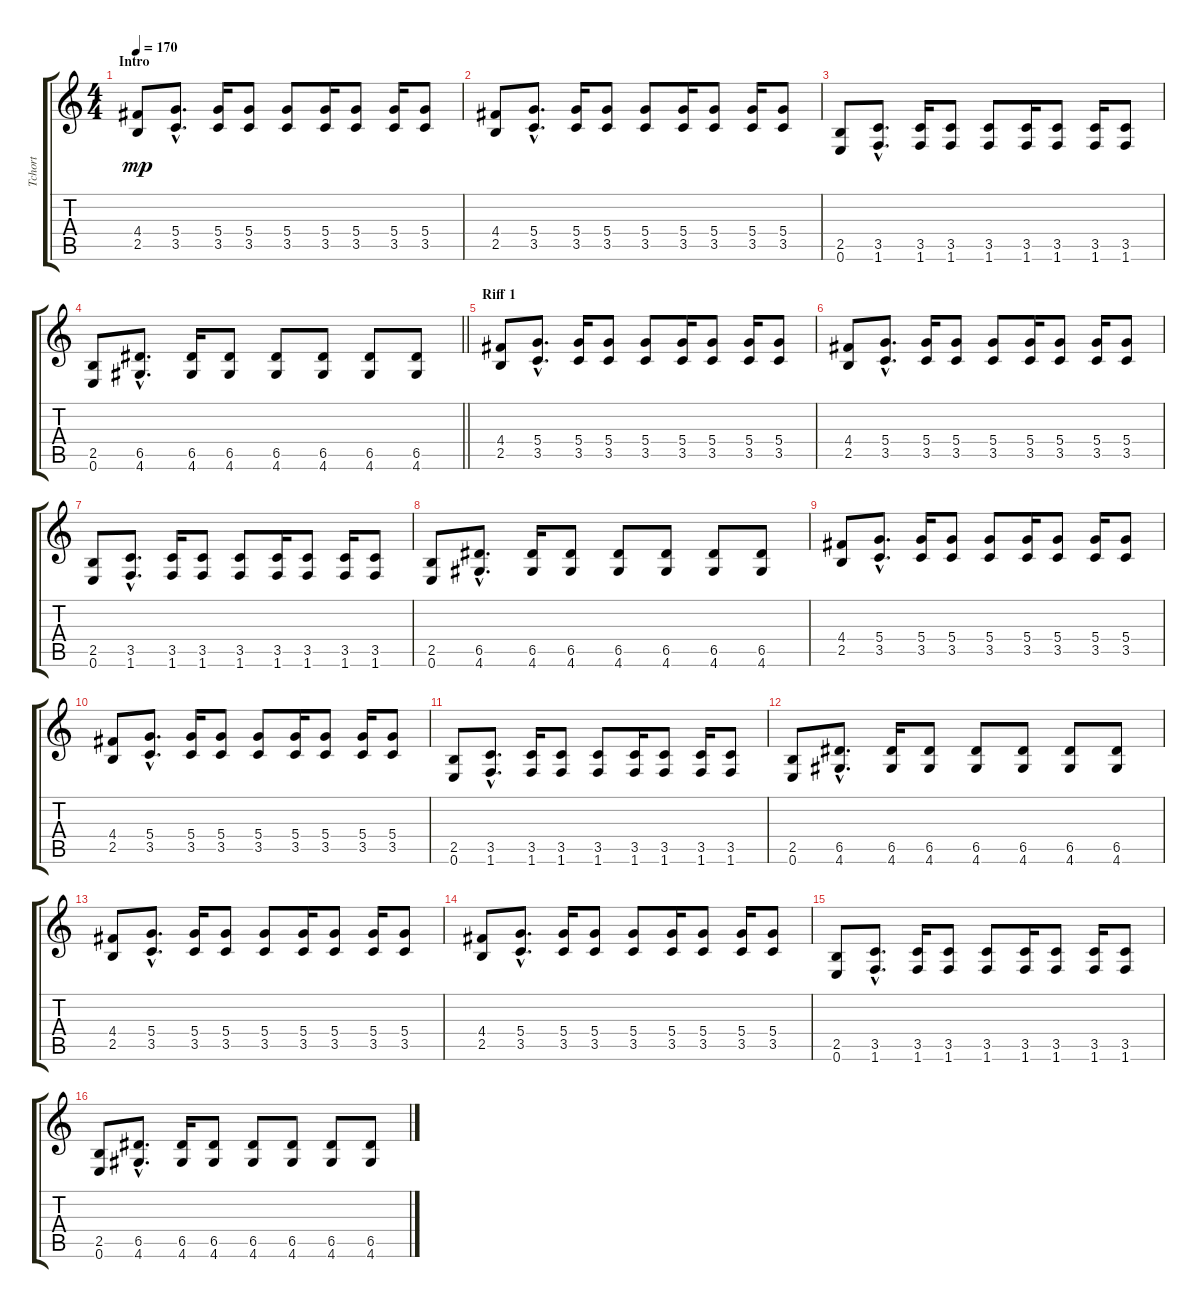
\track ("Tchort" "Tchort") {instrument distortionguitar}
\staff {score tabs}
\tuning (E4 B3 G3 D3 A2 E2) {hide}
\ts (4 4)
\section ("" "Intro")
\tempo 170
\clef g2
\ks c
(4.4 2.5).8{dy mp instrument distortionguitar} (5.4{hac} 3.5{hac}).8{d} (5.4 3.5).16 (5.4 3.5).8 (5.4 3.5).8 (5.4 3.5).16 (5.4 3.5).8 (5.4 3.5).16 (5.4 3.5).8 |
(4.4 2.5).8 (5.4{hac} 3.5{hac}).8{d} (5.4 3.5).16 (5.4 3.5).8 (5.4 3.5).8 (5.4 3.5).16 (5.4 3.5).8 (5.4 3.5).16 (5.4 3.5).8 |
(2.5 0.6).8 (3.5{hac} 1.6{hac}).8{d} (3.5 1.6).16 (3.5 1.6).8 (3.5 1.6).8 (3.5 1.6).16 (3.5 1.6).8 (3.5 1.6).16 (3.5 1.6).8 |
\barLineRight lightlight
(2.5 0.6).8 (6.5{hac} 4.6{hac}).8{d} (6.5 4.6).16 (6.5 4.6).8 (6.5 4.6).8 (6.5 4.6).8 (6.5 4.6).8 (6.5 4.6).8 |
\section ("" "Riff 1")
(4.4 2.5).8 (5.4{hac} 3.5{hac}).8{d} (5.4 3.5).16 (5.4 3.5).8 (5.4 3.5).8 (5.4 3.5).16 (5.4 3.5).8 (5.4 3.5).16 (5.4 3.5).8 |
(4.4 2.5).8 (5.4{hac} 3.5{hac}).8{d} (5.4 3.5).16 (5.4 3.5).8 (5.4 3.5).8 (5.4 3.5).16 (5.4 3.5).8 (5.4 3.5).16 (5.4 3.5).8 |
(2.5 0.6).8 (3.5{hac} 1.6{hac}).8{d} (3.5 1.6).16 (3.5 1.6).8 (3.5 1.6).8 (3.5 1.6).16 (3.5 1.6).8 (3.5 1.6).16 (3.5 1.6).8 |
(2.5 0.6).8 (6.5{hac} 4.6{hac}).8{d} (6.5 4.6).16 (6.5 4.6).8 (6.5 4.6).8 (6.5 4.6).8 (6.5 4.6).8 (6.5 4.6).8 |
(4.4 2.5).8 (5.4{hac} 3.5{hac}).8{d} (5.4 3.5).16 (5.4 3.5).8 (5.4 3.5).8 (5.4 3.5).16 (5.4 3.5).8 (5.4 3.5).16 (5.4 3.5).8 |
(4.4 2.5).8 (5.4{hac} 3.5{hac}).8{d} (5.4 3.5).16 (5.4 3.5).8 (5.4 3.5).8 (5.4 3.5).16 (5.4 3.5).8 (5.4 3.5).16 (5.4 3.5).8 |
(2.5 0.6).8 (3.5{hac} 1.6{hac}).8{d} (3.5 1.6).16 (3.5 1.6).8 (3.5 1.6).8 (3.5 1.6).16 (3.5 1.6).8 (3.5 1.6).16 (3.5 1.6).8 |
(2.5 0.6).8 (6.5{hac} 4.6{hac}).8{d} (6.5 4.6).16 (6.5 4.6).8 (6.5 4.6).8 (6.5 4.6).8 (6.5 4.6).8 (6.5 4.6).8 |
(4.4 2.5).8 (5.4{hac} 3.5{hac}).8{d} (5.4 3.5).16 (5.4 3.5).8 (5.4 3.5).8 (5.4 3.5).16 (5.4 3.5).8 (5.4 3.5).16 (5.4 3.5).8 |
(4.4 2.5).8 (5.4{hac} 3.5{hac}).8{d} (5.4 3.5).16 (5.4 3.5).8 (5.4 3.5).8 (5.4 3.5).16 (5.4 3.5).8 (5.4 3.5).16 (5.4 3.5).8 |
(2.5 0.6).8 (3.5{hac} 1.6{hac}).8{d} (3.5 1.6).16 (3.5 1.6).8 (3.5 1.6).8 (3.5 1.6).16 (3.5 1.6).8 (3.5 1.6).16 (3.5 1.6).8 |
(2.5 0.6).8 (6.5{hac} 4.6{hac}).8{d} (6.5 4.6).16 (6.5 4.6).8 (6.5 4.6).8 (6.5 4.6).8 (6.5 4.6).8 (6.5 4.6).8
